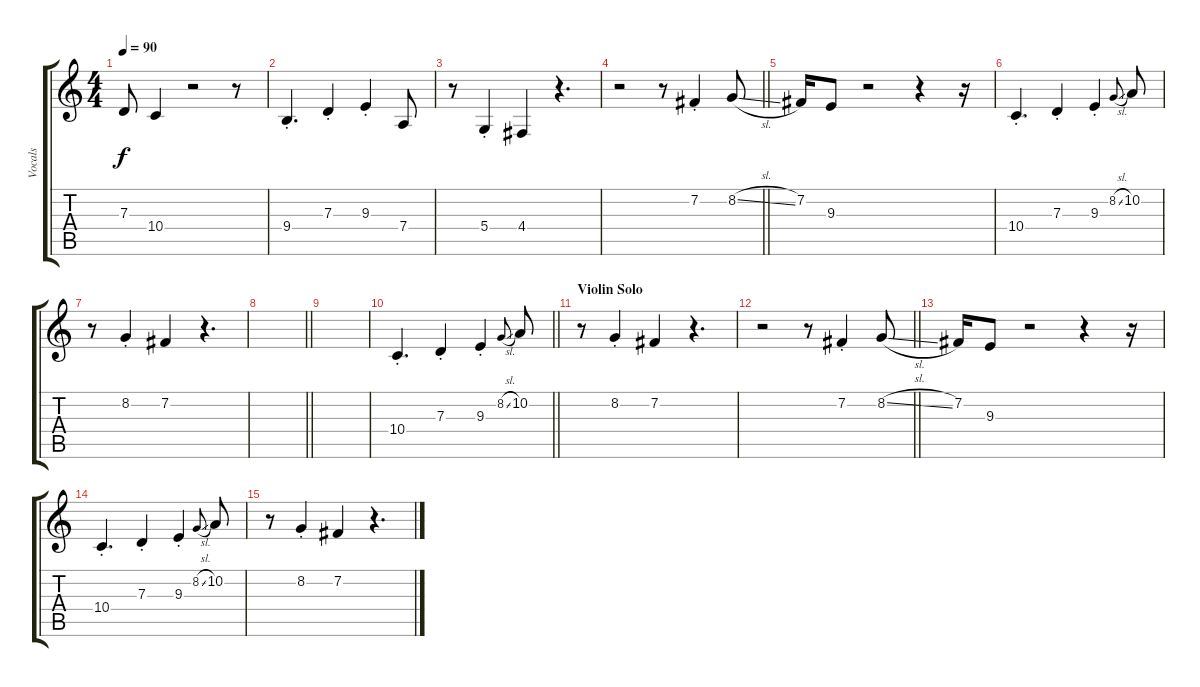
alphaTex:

\track ("Vocals" "Vocals") {instrument altosax}
\staff {score tabs}
\tuning (E4 B3 G3 D3 A2 E2) {hide}
\ts (4 4)
\tempo 90
\clef g2
\ks c
7.3.8{dy f} 10.4.4 r.2 r.8 |
9.4{st}.4{d} 7.3{st}.4 9.3{st}.4 7.4.8 |
r.8 5.4{st}.4 4.4.4 r.4{d} |
\barLineRight lightlight
r.2 r.8 7.2{st}.4 8.2{sl}.8 |
7.2.16 9.3.8 r.2 r.4 r.16 |
10.4{st}.4{d} 7.3{st}.4 9.3{st}.4 8.2{sl}.8{gr onbeat} 10.2.8 |
r.8 8.2{st}.4 7.2.4 r.4{d} |
\barLineRight lightlight
|
|
\barLineRight lightlight
10.4{st}.4{d} 7.3{st}.4 9.3{st}.4 8.2{sl}.8{gr onbeat} 10.2.8 |
\section ("" "Violin Solo")
r.8 8.2{st}.4 7.2.4 r.4{d} |
\barLineRight lightlight
r.2 r.8 7.2{st}.4 8.2{sl}.8 |
7.2.16 9.3.8 r.2 r.4 r.16 |
10.4{st}.4{d} 7.3{st}.4 9.3{st}.4 8.2{sl}.8{gr onbeat} 10.2.8 |
r.8 8.2{st}.4 7.2.4 r.4{d}
